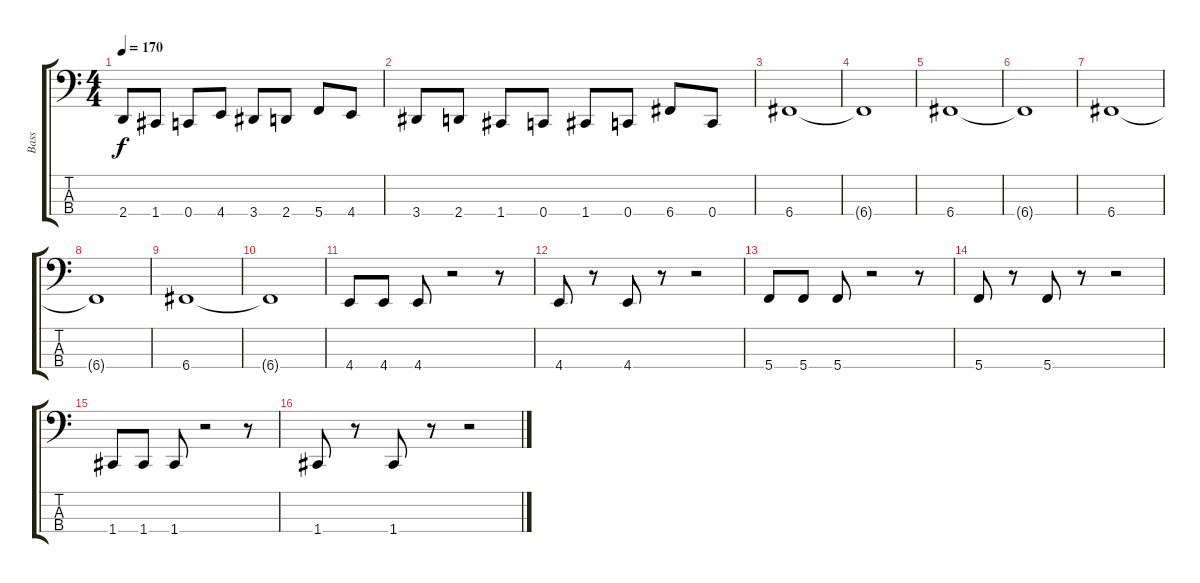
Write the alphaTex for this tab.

\track ("Bass" "Bass") {instrument electricbassfinger}
\staff {score tabs}
\tuning (F2 C2 G1 C1) {hide}
\ts (4 4)
\tempo 170
\clef f4
\ks c
2.4.8{dy f} 1.4.8 0.4.8 4.4.8 3.4.8 2.4.8 5.4.8 4.4.8 |
3.4.8 2.4.8 1.4.8 0.4.8 1.4.8 0.4.8 6.4.8 0.4.8 |
6.4.1 |
6.4{t}.1 |
6.4.1 |
6.4{t}.1 |
6.4.1 |
6.4{t}.1 |
6.4.1 |
6.4{t}.1 |
4.4.8 4.4.8 4.4.8 r.2 r.8 |
4.4.8 r.8 4.4.8 r.8 r.2 |
5.4.8 5.4.8 5.4.8 r.2 r.8 |
5.4.8 r.8 5.4.8 r.8 r.2 |
1.4.8 1.4.8 1.4.8 r.2 r.8 |
1.4.8 r.8 1.4.8 r.8 r.2
